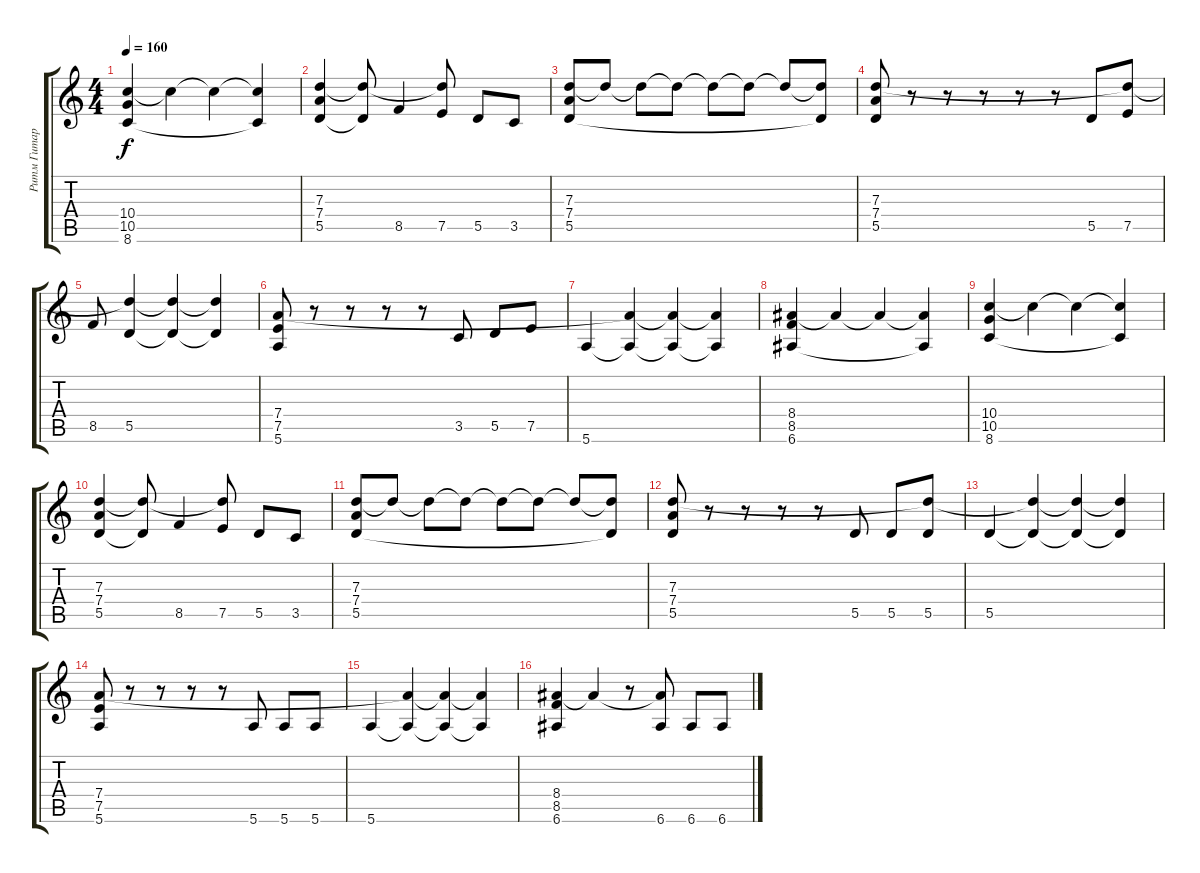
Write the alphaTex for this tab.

\track ("Ритм Гитара" "Ритм Гитар") {instrument distortionguitar}
\staff {score tabs}
\tuning (E4 B3 G3 D3 A2 E2) {hide}
\ts (4 4)
\tempo 160
\clef g2
\ks c
(10.4 10.5 8.6).4{dy f} 10.4{t}.4 10.4{t}.4 (10.4{t} 8.6{t}).4 |
(7.3 7.4 5.5).4 (7.3{t} 5.5{t}).8 8.5.4 (7.3{t} 7.5).8 5.5.8 3.5.8 |
(7.3 7.4 5.5).8 7.3{t}.8 7.3{t}.8 7.3{t}.8 7.3{t}.8 7.3{t}.8 7.3{t}.8 (7.3{t} 5.5{t}).8 |
(7.3 7.4 5.5).8 r.8 r.8 r.8 r.8 r.8 5.5.8 (7.3{t} 7.5).8 |
8.5.8 (7.3{t} 5.5).4 (7.3{t} 5.5{t}).4 (7.3{t} 5.5{t}).4 |
(7.4 7.5 5.6).8 r.8 r.8 r.8 r.8 3.5.8 5.5.8 7.5.8 |
5.6.4 (7.4{t} 5.6{t}).4 (7.4{t} 5.6{t}).4 (7.4{t} 5.6{t}).4 |
(8.4 8.5 6.6).4 8.4{t}.4 8.4{t}.4 (8.4{t} 6.6{t}).4 |
(10.4 10.5 8.6).4 10.4{t}.4 10.4{t}.4 (10.4{t} 8.6{t}).4 |
(7.3 7.4 5.5).4 (7.3{t} 5.5{t}).8 8.5.4 (7.3{t} 7.5).8 5.5.8 3.5.8 |
(7.3 7.4 5.5).8 7.3{t}.8 7.3{t}.8 7.3{t}.8 7.3{t}.8 7.3{t}.8 7.3{t}.8 (7.3{t} 5.5{t}).8 |
(7.3 7.4 5.5).8 r.8 r.8 r.8 r.8 5.5.8 5.5.8 (7.3{t} 5.5).8 |
5.5.4 (7.3{t} 5.5{t}).4 (7.3{t} 5.5{t}).4 (7.3{t} 5.5{t}).4 |
(7.4 7.5 5.6).8 r.8 r.8 r.8 r.8 5.6.8 5.6.8 5.6.8 |
5.6.4 (7.4{t} 5.6{t}).4 (7.4{t} 5.6{t}).4 (7.4{t} 5.6{t}).4 |
(8.4 8.5 6.6).4 8.4{t}.4 r.8 (8.4{t} 6.6).8 6.6.8 6.6.8
